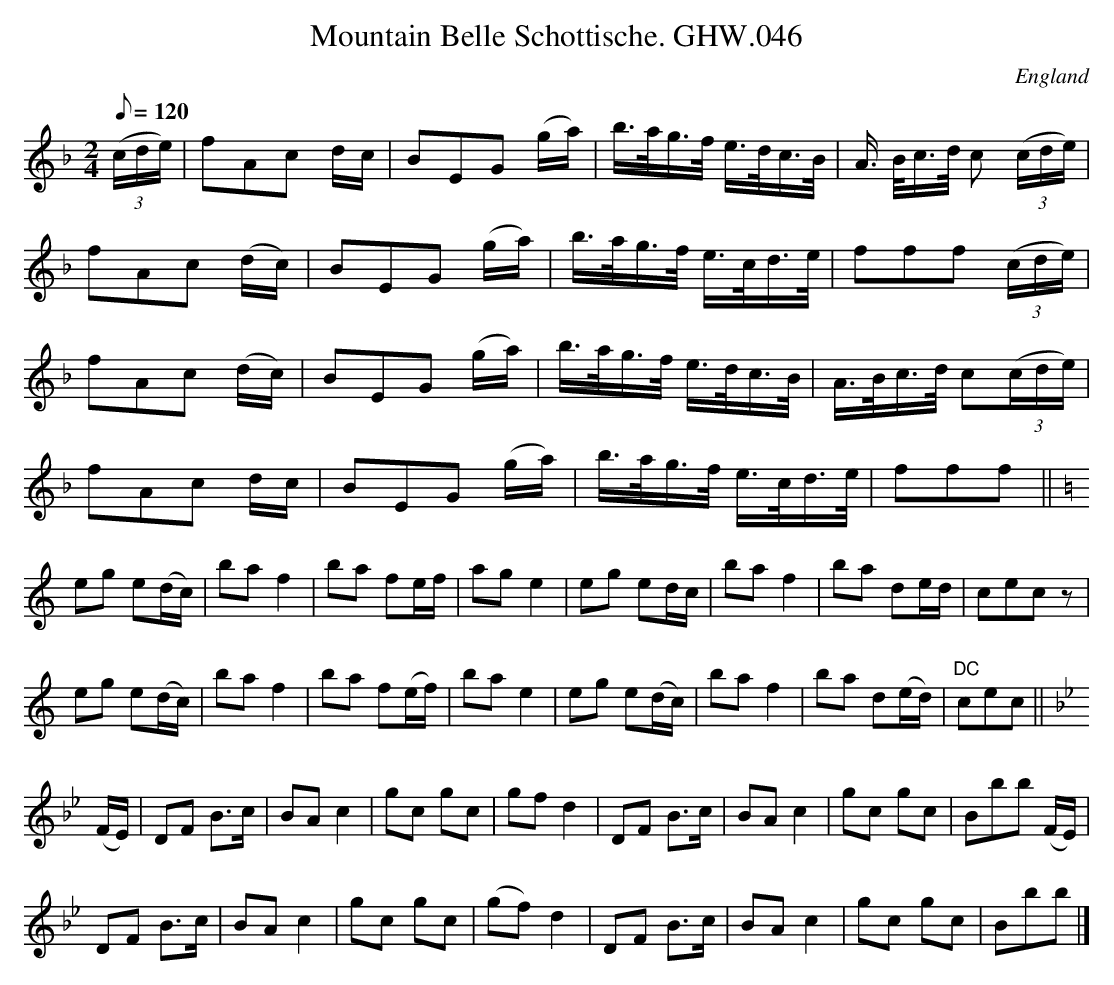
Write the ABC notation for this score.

X:1
T:Mountain Belle Schottische. GHW.046
M:2/4
L:1/8
Q:120
O:England
K:F
((3c/d/e/) | fAc d/c/ | BEG (g/a/) | b3/4a/4g3/4f/4 e3/4d/4c3/4B/4 | A3/4 B/4c3/4d/4 c ((3c/d/e/) |
fAc (d/c/) | BEG (g/a/) | b3/4a/4g3/4f/4 e3/4c/4d3/4e/4 | fff ((3c/d/e/) |
fAc (d/c/) | BEG (g/a/) | b3/4a/4g3/4f/4 e3/4d/4c3/4B/4 | A3/4B/4c3/4d/4 c((3c/d/e/) |
fAc d/c/ | BEG (g/a/) | b3/4a/4g3/4f/4 e3/4c/4d3/4e/4 | fff ||
K:C
eg e(d/c/) | ba f2 | ba fe/f/ | ag e2 | eg ed/c/ | ba f2 | ba de/d/ | cec z |
eg e(d/c/) | ba f2 | ba f(e/f/) | ba e2 | eg e(d/c/) | ba f2 | ba d(e/d/) | "DC"cec ||
K:Bb
(F/E/) | DF B>c | BA c2 | gc gc | gf d2 | DF B>c | BA c2 | gc gc | Bbb (F/E/) |
DF B>c | BA c2 | gc gc | (gf) d2 | DF B>c | BA c2 | gc gc | Bbb |]
